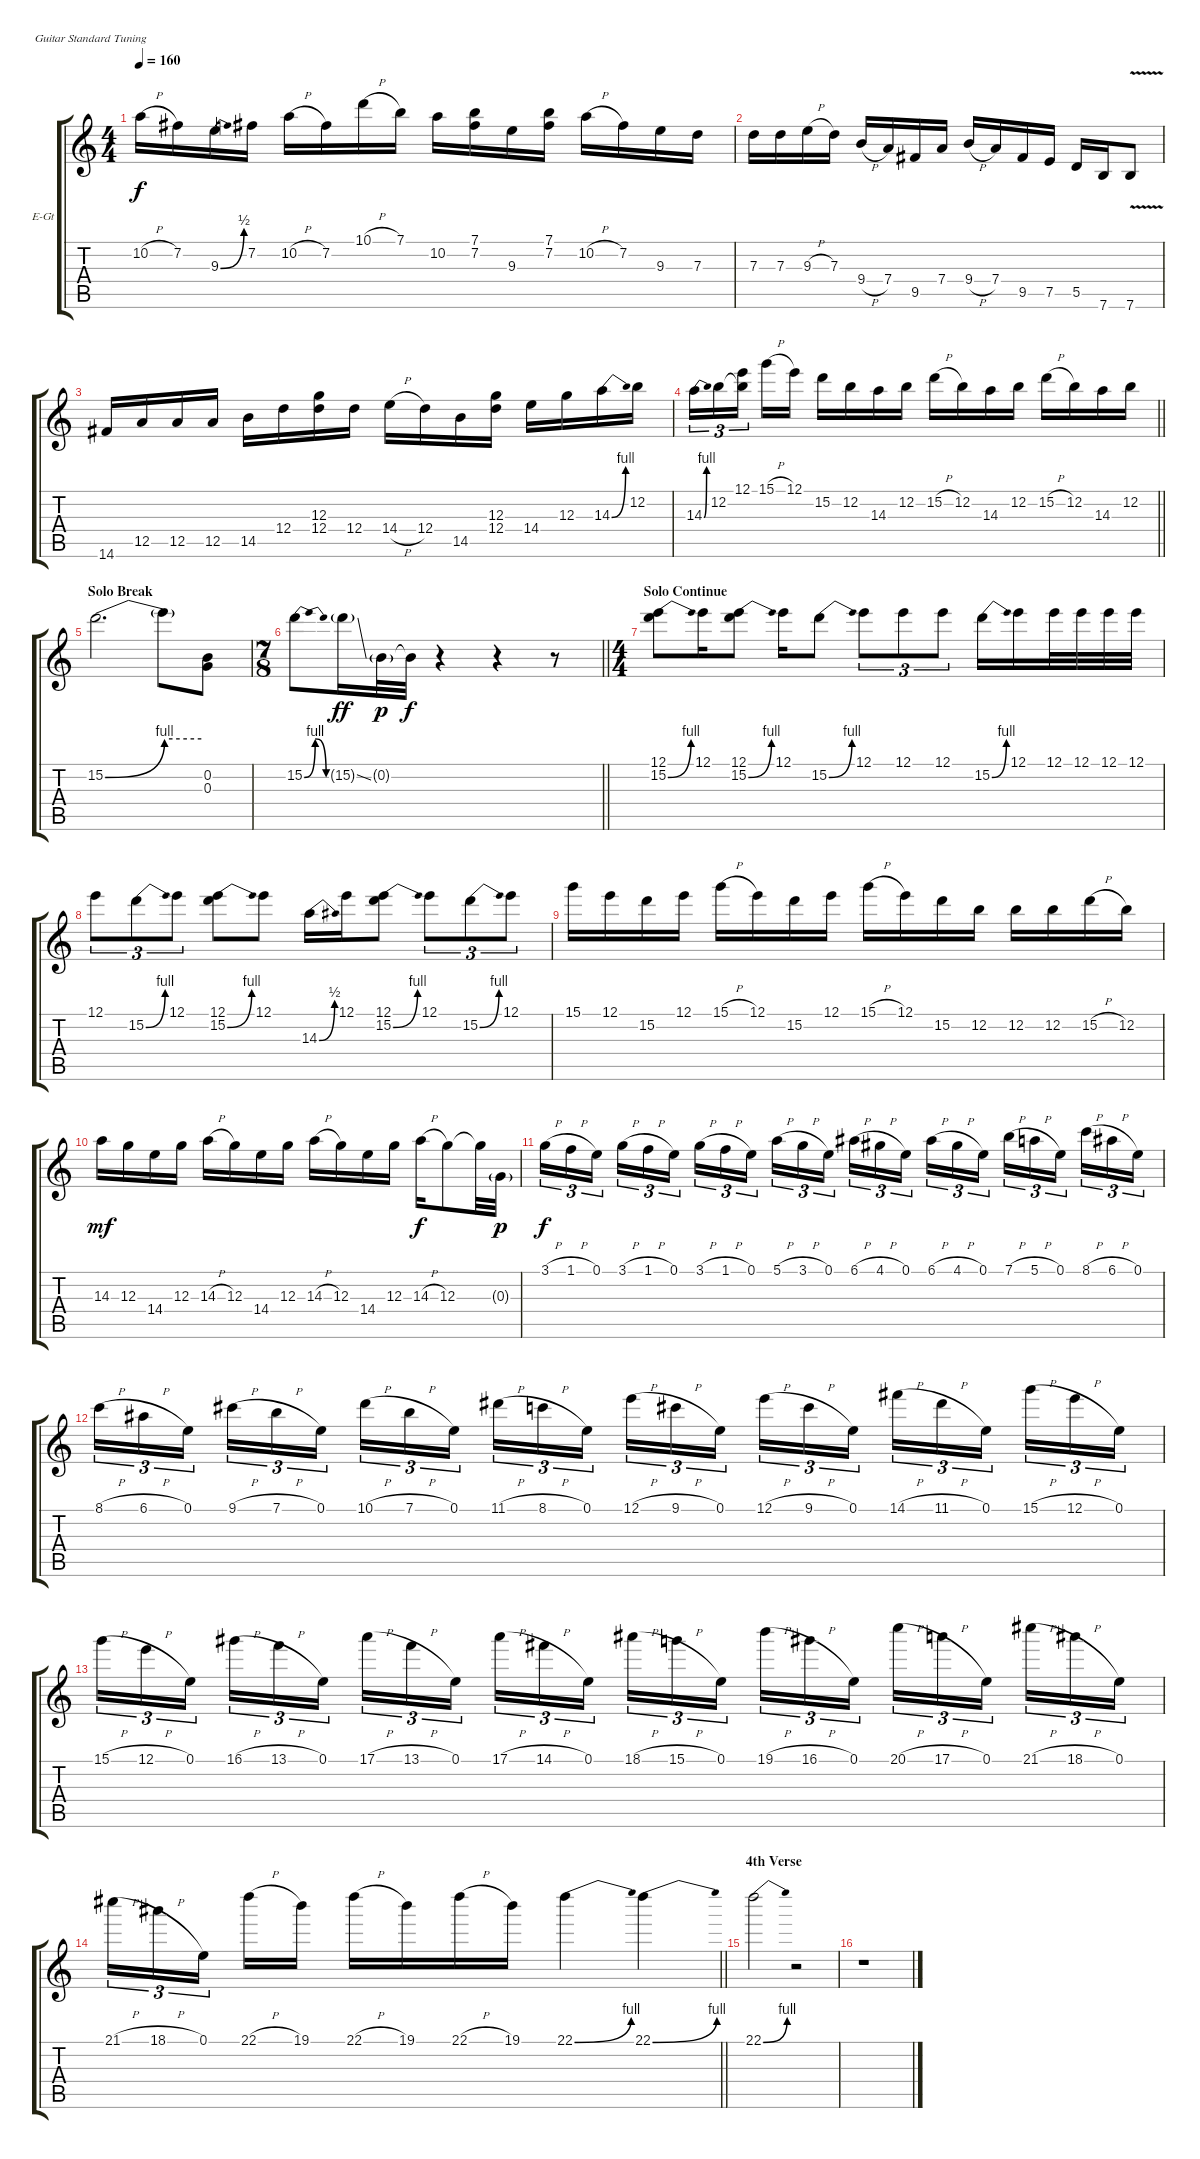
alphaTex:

\bracketExtendMode groupsimilarinstruments
\firstSystemTrackNameOrientation horizontal
\otherSystemsTrackNameOrientation horizontal
\track ("Gtr. III Lead" "E-Gt") {instrument overdrivenguitar}
\staff {score tabs}
\tuning (E4 B3 G3 D3 A2 E2)
\ts (4 4)
\tempo 160
\clef g2
\ks c
10.2{h}.16{dy f} 7.2.16 9.3{be (bend 0 0 60 2)}.16 7.2.16 10.2{h}.16 7.2.16 10.1{h}.16 7.1.16 10.2.16 (7.1 7.2).16 9.3.16 (7.1 7.2).16 10.2{h}.16 7.2.16 9.3.16 7.3.16 |
7.3.16 7.3.16 9.3{h}.16 7.3.16 9.4{h}.16 7.4.16 9.5.16 7.4.16 9.4{h}.16 7.4.16 9.5.16 7.5.16 5.5.16 7.6.16 7.6{v}.8 |
14.6.16 12.5.16 12.5.16 12.5.16 14.5.16 12.4.16 (12.3 12.4).16 12.4.16 14.4{h}.16 12.4.16 14.5.16 (12.3 12.4).16 14.4.16 12.3.16 14.3{be (bend 0 0 60 4)}.16 12.2.16 |
\barLineRight lightlight
14.3{be (bend 0 0 60 4)}.16{tu (3 2)} 12.2.16{tu (3 2)} (12.1 12.2{t}).16{tu (3 2)} 15.1{h}.16 12.1.16 15.2.16 12.2.16 14.3.16 12.2.16 15.2{h}.16 12.2.16 14.3.16 12.2.16 15.2{h}.16 12.2.16 14.3.16 12.2.16 |
\section ("" "Solo Break")
15.2{be (bend 0 0 60 4)}.2{d} 15.2{be (hold 0 4 60 4) t}.8 (0.2 0.3).8 |
\ts (7 8)
\beaming (8 3 2 2)
\barLineRight lightlight
15.2{be (bendrelease 0 0 30 4 30 4 60 0)}.8 15.2{ss g}.16{dy ff} 0.2{g}.32{dy p} 0.2{t}.32{dy f} r.4 r.4 r.8 |
\ts (4 4)
\beaming (8 2 2 2 2)
\section ("" "Solo Continue")
(12.1 15.2{be (bend 0 0 60 4)}).8 12.1.16 (12.1 15.2{be (bend 0 0 60 4)}).8 12.1.16 15.2{be (bend 0 0 60 4)}.8 12.1.8{tu (3 2)} 12.1.8{tu (3 2)} 12.1.8{tu (3 2)} 15.2{be (bend 0 0 60 4)}.16 12.1.16 12.1.32 12.1.32 12.1.32 12.1.32 |
12.1.8{tu (3 2)} 15.2{be (bend 0 0 60 4)}.8{tu (3 2)} 12.1.8{tu (3 2)} (12.1 15.2{be (bend 0 0 60 4)}).8 12.1.8 14.3{be (bend 0 0 60 2)}.16 12.1.16 (12.1 15.2{be (bend 0 0 60 4)}).8 12.1.8{tu (3 2)} 15.2{be (bend 0 0 60 4)}.8{tu (3 2)} 12.1.8{tu (3 2)} |
15.1.16 12.1.16 15.2.16 12.1.16 15.1{h}.16 12.1.16 15.2.16 12.1.16 15.1{h}.16 12.1.16 15.2.16 12.2.16 12.2.16 12.2.16 15.2{h}.16 12.2.16 |
14.3.16{dy mf} 12.3.16 14.4.16 12.3.16 14.3{h}.16 12.3.16 14.4.16 12.3.16 14.3{h}.16 12.3.16 14.4.16 12.3.16 14.3{h}.16{dy f} 12.3.8 12.3{t}.32 0.3{g}.32{dy p} |
3.1{h}.16{tu (3 2) dy f} 1.1{h}.16{tu (3 2)} 0.1.16{tu (3 2)} 3.1{h}.16{tu (3 2)} 1.1{h}.16{tu (3 2)} 0.1.16{tu (3 2)} 3.1{h}.16{tu (3 2)} 1.1{h}.16{tu (3 2)} 0.1.16{tu (3 2)} 5.1{h}.16{tu (3 2)} 3.1{h}.16{tu (3 2)} 0.1.16{tu (3 2)} 6.1{h}.16{tu (3 2)} 4.1{h}.16{tu (3 2)} 0.1.16{tu (3 2)} 6.1{h}.16{tu (3 2)} 4.1{h}.16{tu (3 2)} 0.1.16{tu (3 2)} 7.1{h}.16{tu (3 2)} 5.1{h}.16{tu (3 2)} 0.1.16{tu (3 2)} 8.1{h}.16{tu (3 2)} 6.1{h}.16{tu (3 2)} 0.1.16{tu (3 2)} |
8.1{h}.16{tu (3 2)} 6.1{h}.16{tu (3 2)} 0.1.16{tu (3 2)} 9.1{h}.16{tu (3 2)} 7.1{h}.16{tu (3 2)} 0.1.16{tu (3 2)} 10.1{h}.16{tu (3 2)} 7.1{h}.16{tu (3 2)} 0.1.16{tu (3 2)} 11.1{h}.16{tu (3 2)} 8.1{h}.16{tu (3 2)} 0.1.16{tu (3 2)} 12.1{h}.16{tu (3 2)} 9.1{h}.16{tu (3 2)} 0.1.16{tu (3 2)} 12.1{h}.16{tu (3 2)} 9.1{h}.16{tu (3 2)} 0.1.16{tu (3 2)} 14.1{h}.16{tu (3 2)} 11.1{h}.16{tu (3 2)} 0.1.16{tu (3 2)} 15.1{h}.16{tu (3 2)} 12.1{h}.16{tu (3 2)} 0.1.16{tu (3 2)} |
15.1{h}.16{tu (3 2)} 12.1{h}.16{tu (3 2)} 0.1.16{tu (3 2)} 16.1{h}.16{tu (3 2)} 13.1{h}.16{tu (3 2)} 0.1.16{tu (3 2)} 17.1{h}.16{tu (3 2)} 13.1{h}.16{tu (3 2)} 0.1.16{tu (3 2)} 17.1{h}.16{tu (3 2)} 14.1{h}.16{tu (3 2)} 0.1.16{tu (3 2)} 18.1{h}.16{tu (3 2)} 15.1{h}.16{tu (3 2)} 0.1.16{tu (3 2)} 19.1{h}.16{tu (3 2)} 16.1{h}.16{tu (3 2)} 0.1.16{tu (3 2)} 20.1{h}.16{tu (3 2)} 17.1{h}.16{tu (3 2)} 0.1.16{tu (3 2)} 21.1{h}.16{tu (3 2)} 18.1{h}.16{tu (3 2)} 0.1.16{tu (3 2)} |
\barLineRight lightlight
21.1{h}.16{tu (3 2)} 18.1{h}.16{tu (3 2)} 0.1.16{tu (3 2)} 22.1{h}.16 19.1.16 22.1{h}.16 19.1.16 22.1{h}.16 19.1.16 22.1{be (bend 0 0 60 4)}.4 22.1{be (bend 0 0 60 4)}.4 |
\section ("" "4th Verse")
22.1{be (bend 0 0 60 4)}.2 r.2 |
r.1
